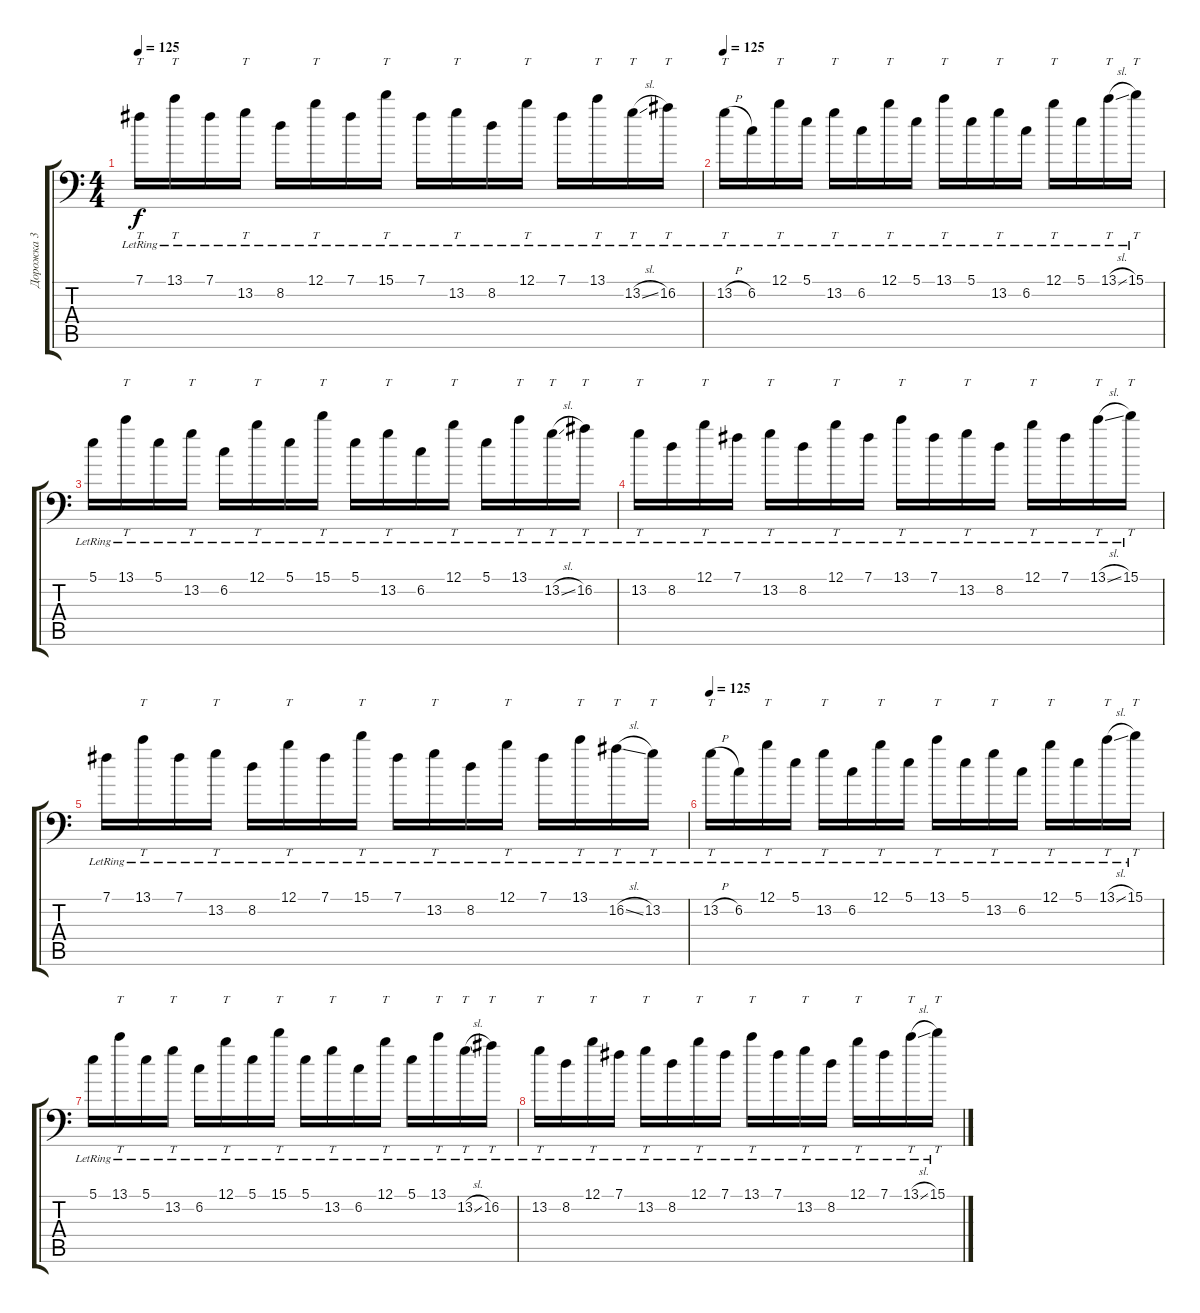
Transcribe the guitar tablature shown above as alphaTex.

\track ("Дорожка 3" "Дорожка 3") {mute instrument distortionguitar}
\staff {score tabs}
\tuning (B3 Gb3 D3 A2 E2 A1) {hide}
\ts (4 4)
\tempo 125
\clef f4
\ks c
7.1{lr}.16{tt dy f} 13.1{lr}.16{tt} 7.1{lr}.16 13.2{lr}.16{tt} 8.2{lr}.16 12.1{lr}.16{tt} 7.1{lr}.16 15.1{lr}.16{tt} 7.1{lr}.16 13.2{lr}.16{tt} 8.2{lr}.16 12.1{lr}.16{tt} 7.1{lr}.16 13.1{lr}.16{tt} 13.2{sl lr}.16{tt} 16.2{lr}.16{tt} |
\tempo 125
13.2{h lr}.16{tt} 6.2{lr}.16 12.1{lr}.16{tt} 5.1{lr}.16 13.2{lr}.16{tt} 6.2{lr}.16 12.1{lr}.16{tt} 5.1{lr}.16 13.1{lr}.16{tt} 5.1{lr}.16 13.2{lr}.16{tt} 6.2{lr}.16 12.1{lr}.16{tt} 5.1{lr}.16 13.1{sl lr}.16{tt} 15.1{lr}.16{tt} |
5.1{lr}.16 13.1{lr}.16{tt} 5.1{lr}.16 13.2{lr}.16{tt} 6.2{lr}.16 12.1{lr}.16{tt} 5.1{lr}.16 15.1{lr}.16{tt} 5.1{lr}.16 13.2{lr}.16{tt} 6.2{lr}.16 12.1{lr}.16{tt} 5.1{lr}.16 13.1{lr}.16{tt} 13.2{sl lr}.16{tt} 16.2{lr}.16{tt} |
13.2{lr}.16{tt} 8.2{lr}.16 12.1{lr}.16{tt} 7.1{lr}.16 13.2{lr}.16{tt} 8.2{lr}.16 12.1{lr}.16{tt} 7.1{lr}.16 13.1{lr}.16{tt} 7.1{lr}.16 13.2{lr}.16{tt} 8.2{lr}.16 12.1{lr}.16{tt} 7.1{lr}.16 13.1{sl lr}.16{tt} 15.1{lr}.16{tt} |
7.1{lr}.16 13.1{lr}.16{tt} 7.1{lr}.16 13.2{lr}.16{tt} 8.2{lr}.16 12.1{lr}.16{tt} 7.1{lr}.16 15.1{lr}.16{tt} 7.1{lr}.16 13.2{lr}.16{tt} 8.2{lr}.16 12.1{lr}.16{tt} 7.1{lr}.16 13.1{lr}.16{tt} 16.2{sl lr}.16{tt} 13.2{lr}.16{tt} |
\tempo 125
13.2{h lr}.16{tt} 6.2{lr}.16 12.1{lr}.16{tt} 5.1{lr}.16 13.2{lr}.16{tt} 6.2{lr}.16 12.1{lr}.16{tt} 5.1{lr}.16 13.1{lr}.16{tt} 5.1{lr}.16 13.2{lr}.16{tt} 6.2{lr}.16 12.1{lr}.16{tt} 5.1{lr}.16 13.1{sl lr}.16{tt} 15.1{lr}.16{tt} |
5.1{lr}.16 13.1{lr}.16{tt} 5.1{lr}.16 13.2{lr}.16{tt} 6.2{lr}.16 12.1{lr}.16{tt} 5.1{lr}.16 15.1{lr}.16{tt} 5.1{lr}.16 13.2{lr}.16{tt} 6.2{lr}.16 12.1{lr}.16{tt} 5.1{lr}.16 13.1{lr}.16{tt} 13.2{sl lr}.16{tt} 16.2{lr}.16{tt} |
13.2{lr}.16{tt} 8.2{lr}.16 12.1{lr}.16{tt} 7.1{lr}.16 13.2{lr}.16{tt} 8.2{lr}.16 12.1{lr}.16{tt} 7.1{lr}.16 13.1{lr}.16{tt} 7.1{lr}.16 13.2{lr}.16{tt} 8.2{lr}.16 12.1{lr}.16{tt} 7.1{lr}.16 13.1{sl lr}.16{tt} 15.1{lr}.16{tt}
